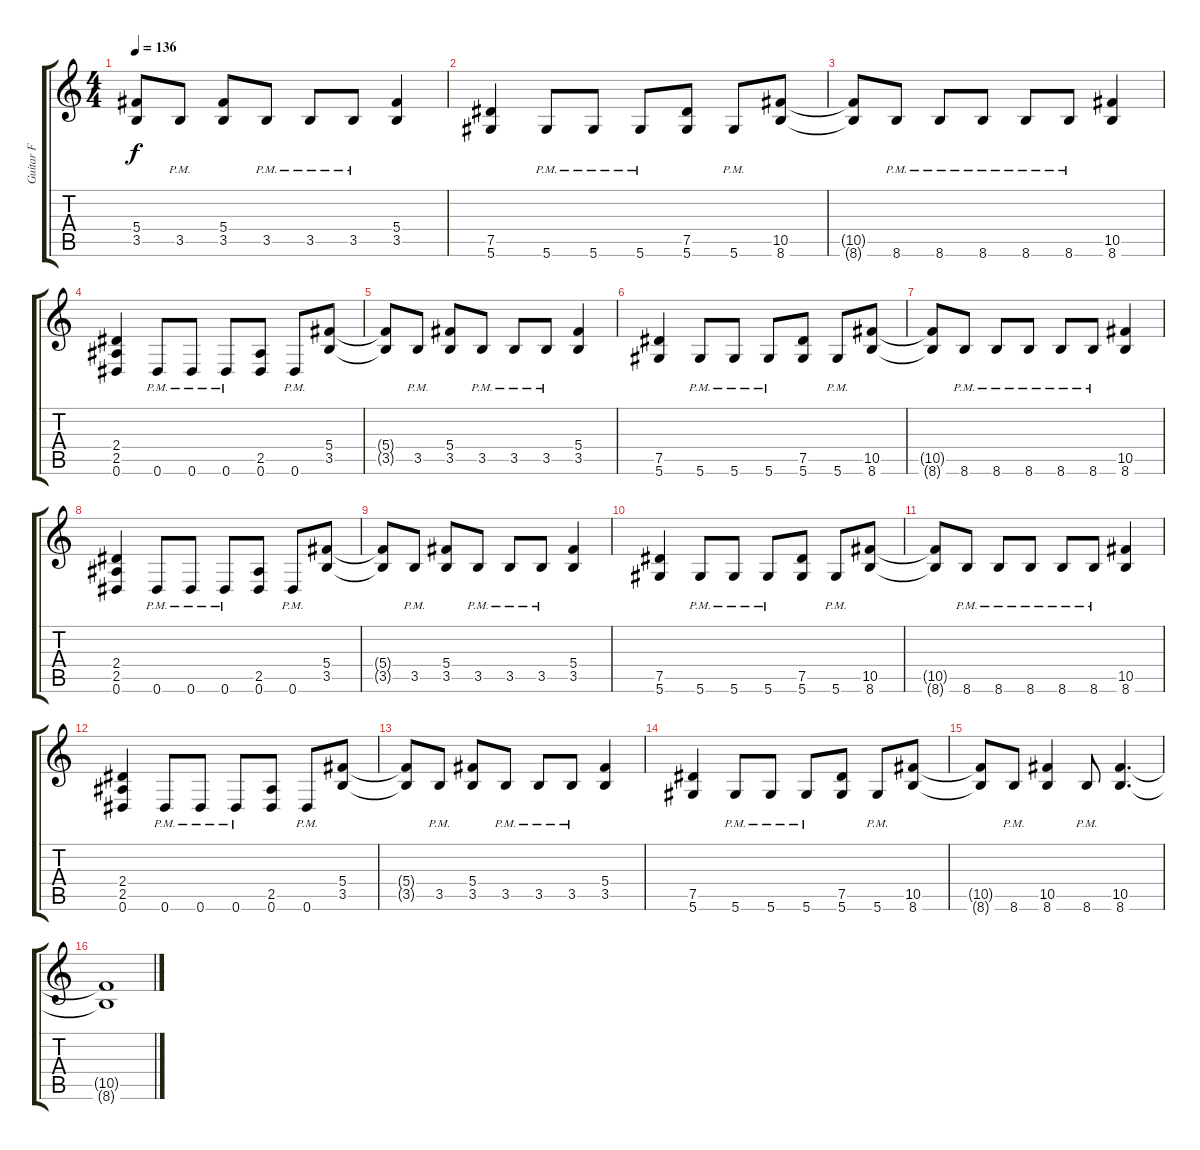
\track ("Guitar F" "Guitar F") {instrument overdrivenguitar}
\staff {score tabs}
\tuning (Eb4 Bb3 Gb3 Db3 Ab2 Eb2) {hide}
\ts (4 4)
\tempo 136
\clef g2
\ks c
(5.4{t} 3.5{t}).8{dy f} 3.5{pm}.8 (5.4 3.5).8 3.5{pm}.8 3.5{pm}.8 3.5{pm}.8 (5.4 3.5).4 |
(7.5 5.6).4 5.6{pm}.8 5.6{pm}.8 5.6{pm}.8 (7.5 5.6).8 5.6{pm}.8 (10.5 8.6).8 |
(10.5{t} 8.6{t}).8 8.6{pm}.8 8.6{pm}.8 8.6{pm}.8 8.6{pm}.8 8.6{pm}.8 (10.5 8.6).4 |
(2.4 2.5 0.6).4 0.6{pm}.8 0.6{pm}.8 0.6{pm}.8 (2.5 0.6).8 0.6{pm}.8 (5.4 3.5).8 |
(5.4{t} 3.5{t}).8 3.5{pm}.8 (5.4 3.5).8 3.5{pm}.8 3.5{pm}.8 3.5{pm}.8 (5.4 3.5).4 |
(7.5 5.6).4 5.6{pm}.8 5.6{pm}.8 5.6{pm}.8 (7.5 5.6).8 5.6{pm}.8 (10.5 8.6).8 |
(10.5{t} 8.6{t}).8 8.6{pm}.8 8.6{pm}.8 8.6{pm}.8 8.6{pm}.8 8.6{pm}.8 (10.5 8.6).4 |
(2.4 2.5 0.6).4 0.6{pm}.8 0.6{pm}.8 0.6{pm}.8 (2.5 0.6).8 0.6{pm}.8 (5.4 3.5).8 |
(5.4{t} 3.5{t}).8 3.5{pm}.8 (5.4 3.5).8 3.5{pm}.8 3.5{pm}.8 3.5{pm}.8 (5.4 3.5).4 |
(7.5 5.6).4 5.6{pm}.8 5.6{pm}.8 5.6{pm}.8 (7.5 5.6).8 5.6{pm}.8 (10.5 8.6).8 |
(10.5{t} 8.6{t}).8 8.6{pm}.8 8.6{pm}.8 8.6{pm}.8 8.6{pm}.8 8.6{pm}.8 (10.5 8.6).4 |
(2.4 2.5 0.6).4 0.6{pm}.8 0.6{pm}.8 0.6{pm}.8 (2.5 0.6).8 0.6{pm}.8 (5.4 3.5).8 |
(5.4{t} 3.5{t}).8 3.5{pm}.8 (5.4 3.5).8 3.5{pm}.8 3.5{pm}.8 3.5{pm}.8 (5.4 3.5).4 |
(7.5 5.6).4 5.6{pm}.8 5.6{pm}.8 5.6{pm}.8 (7.5 5.6).8 5.6{pm}.8 (10.5 8.6).8 |
(10.5{t} 8.6{t}).8 8.6{pm}.8 (10.5 8.6).4 8.6{pm}.8 (10.5 8.6).4{d} |
(10.5{t} 8.6{t}).1
